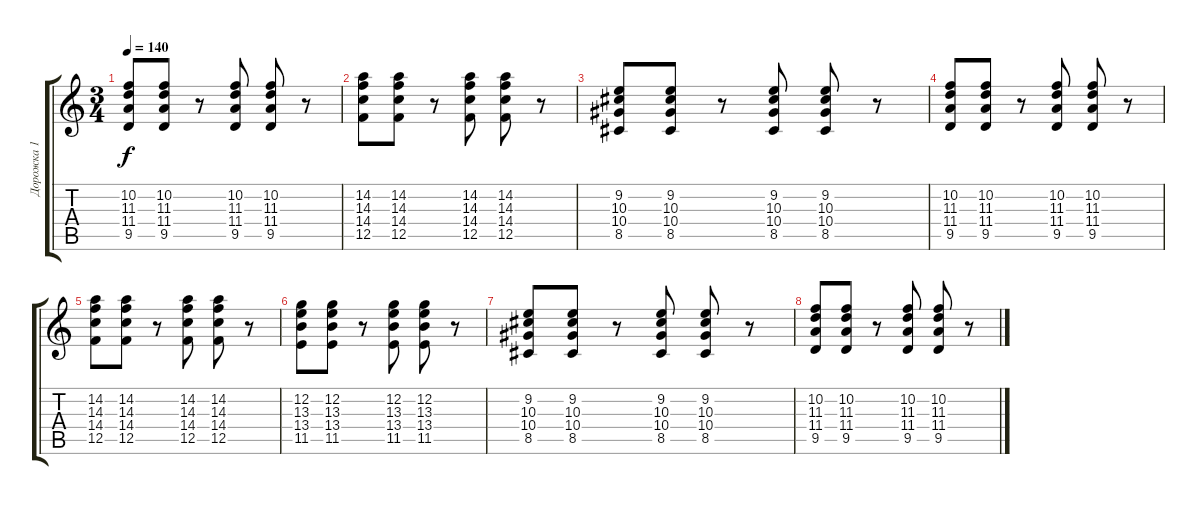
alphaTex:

\track ("Дорожка 1" "Дорожка 1") {instrument distortionguitar}
\staff {score tabs}
\tuning (C4 G3 Eb3 Bb2 F2 C2) {hide}
\ts (3 4)
\tempo 140
\clef g2
\ks c
(10.2 11.3 11.4 9.5).8{dy f} (10.2 11.3 11.4 9.5).8 r.8 (10.2 11.3 11.4 9.5).8 (10.2 11.3 11.4 9.5).8 r.8 |
(14.2 14.3 14.4 12.5).8 (14.2 14.3 14.4 12.5).8 r.8 (14.2 14.3 14.4 12.5).8 (14.2 14.3 14.4 12.5).8 r.8 |
(9.2 10.3 10.4 8.5).8 (9.2 10.3 10.4 8.5).8 r.8 (9.2 10.3 10.4 8.5).8 (9.2 10.3 10.4 8.5).8 r.8 |
(10.2 11.3 11.4 9.5).8 (10.2 11.3 11.4 9.5).8 r.8 (10.2 11.3 11.4 9.5).8 (10.2 11.3 11.4 9.5).8 r.8 |
(14.2 14.3 14.4 12.5).8 (14.2 14.3 14.4 12.5).8 r.8 (14.2 14.3 14.4 12.5).8 (14.2 14.3 14.4 12.5).8 r.8 |
(12.2 13.3 13.4 11.5).8 (12.2 13.3 13.4 11.5).8 r.8 (12.2 13.3 13.4 11.5).8 (12.2 13.3 13.4 11.5).8 r.8 |
(9.2 10.3 10.4 8.5).8 (9.2 10.3 10.4 8.5).8 r.8 (9.2 10.3 10.4 8.5).8 (9.2 10.3 10.4 8.5).8 r.8 |
(10.2 11.3 11.4 9.5).8 (10.2 11.3 11.4 9.5).8 r.8 (10.2 11.3 11.4 9.5).8 (10.2 11.3 11.4 9.5).8 r.8
